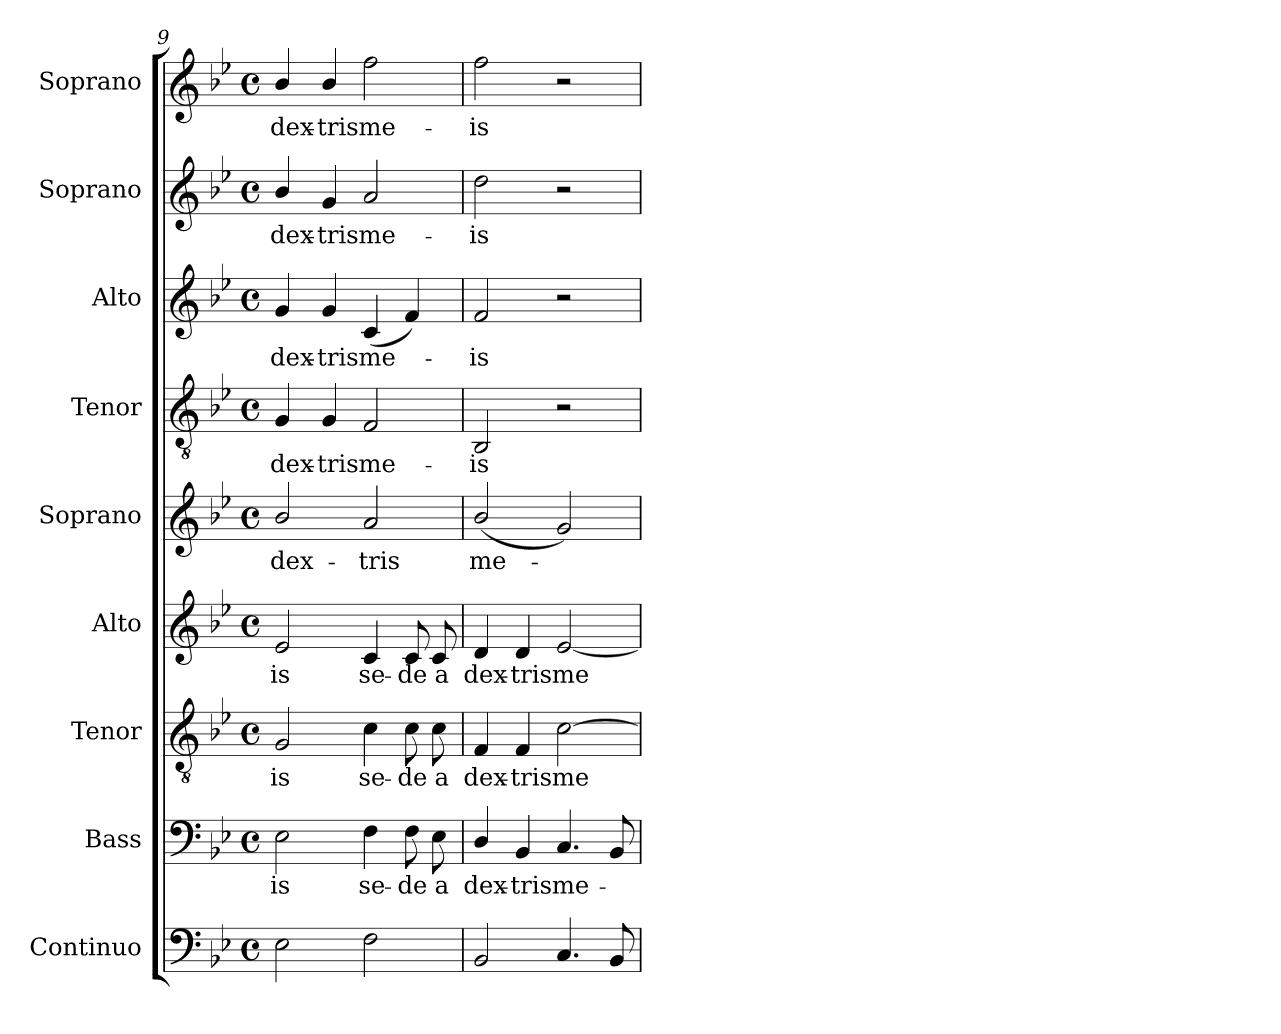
**kern	**kern	**text	**kern	**text	**kern	**text	**kern	**text	**kern	**text	**kern	**text	**kern	**text	**kern	**text
*part9	*part8	*part8	*part7	*part7	*part6	*part6	*part5	*part5	*part4	*part4	*part3	*part3	*part2	*part2	*part1	*part1
*staff9	*staff8	*staff8	*staff7	*staff7	*staff6	*staff6	*staff5	*staff5	*staff4	*staff4	*staff3	*staff3	*staff2	*staff2	*staff1	*staff1
*I"Continuo	*I"Bass	*	*I"Tenor	*	*I"Alto	*	*I"Soprano	*	*I"Tenor	*	*I"Alto	*	*I"Soprano	*	*I"Soprano	*
*I'Cont.	*I'B.	*	*I'T.	*	*I'A.	*	*I'S.	*	*I'T.	*	*I'A.	*	*I'S.	*	*I'S.	*
*clefF4	*clefF4	*	*clefGv2	*	*clefG2	*	*clefG2	*	*clefGv2	*	*clefG2	*	*clefG2	*	*clefG2	*
*	*	*	*ITrd7c12	*	*	*	*	*	*ITrd7c12	*	*	*	*	*	*	*
*k[b-e-]	*k[b-e-]	*	*k[b-e-]	*	*k[b-e-]	*	*k[b-e-]	*	*k[b-e-]	*	*k[b-e-]	*	*k[b-e-]	*	*k[b-e-]	*
*B-:	*B-:	*	*B-:	*	*B-:	*	*B-:	*	*B-:	*	*B-:	*	*B-:	*	*B-:	*
*M4/4	*M4/4	*	*M4/4	*	*M4/4	*	*M4/4	*	*M4/4	*	*M4/4	*	*M4/4	*	*M4/4	*
*met(c)	*met(c)	*	*met(c)	*	*met(c)	*	*met(c)	*	*met(c)	*	*met(c)	*	*met(c)	*	*met(c)	*
=9	=9	=9	=9	=9	=9	=9	=9	=9	=9	=9	=9	=9	=9	=9	=9	=9
!	!	!LO:LY:b:color=#000000	!	!	!	!	!	!	!	!	!	!	!	!	!	!
!	!	!	!	!LO:LY:b:color=#000000	!	!	!	!	!	!	!	!	!	!	!	!
!	!	!	!	!	!	!LO:LY:b:color=#000000	!	!	!	!	!	!	!	!	!	!
!	!	!	!	!	!	!	!	!LO:LY:b:color=#000000	!	!	!	!	!	!	!	!
!	!	!	!	!	!	!	!	!	!	!LO:LY:b:color=#000000	!	!	!	!	!	!
!	!	!	!	!	!	!	!	!	!	!	!	!LO:LY:b:color=#000000	!	!	!	!
!	!	!	!	!	!	!	!	!	!	!	!	!	!	!LO:LY:b:color=#000000	!	!
!	!	!	!	!	!	!	!	!	!	!	!	!	!	!	!	!LO:LY:b:color=#000000
2E-i\	2E-i\	-is	2GGi/	-is	2e-i/	-is	2b-i/	dex-	4GGi/	dex-	4gi/	dex-	4b-i/	dex-	4b-i/	dex-
!	!	!	!	!	!	!	!	!	!	!LO:LY:b:color=#000000	!	!	!	!	!	!
!	!	!	!	!	!	!	!	!	!	!	!	!LO:LY:b:color=#000000	!	!	!	!
!	!	!	!	!	!	!	!	!	!	!	!	!	!	!LO:LY:b:color=#000000	!	!
!	!	!	!	!	!	!	!	!	!	!	!	!	!	!	!	!LO:LY:b:color=#000000
.	.	.	.	.	.	.	.	.	4GGi/	-tris	4gi/	-tris	4gi/	-tris	4b-i/	-tris
!	!	!LO:LY:b:color=#000000	!	!	!	!	!	!	!	!	!	!	!	!	!	!
!	!	!	!	!LO:LY:b:color=#000000	!	!	!	!	!	!	!	!	!	!	!	!
!	!	!	!	!	!	!LO:LY:b:color=#000000	!	!	!	!	!	!	!	!	!	!
!	!	!	!	!	!	!	!	!LO:LY:b:color=#000000	!	!	!	!	!	!	!	!
!	!	!	!	!	!	!	!	!	!	!LO:LY:b:color=#000000	!	!	!	!	!	!
!	!	!	!	!	!	!	!	!	!	!	!	!LO:LY:b:color=#000000	!	!	!	!
!	!	!	!	!	!	!	!	!	!	!	!	!	!	!LO:LY:b:color=#000000	!	!
!	!	!	!	!	!	!	!	!	!	!	!	!	!	!	!	!LO:LY:b:color=#000000
2Fi\	4Fi\	se-	4Ci\	se-	4ci/	se-	2ai/	-tris	2FFi/	me-	(4ci/	me-	2ai/	me-	2ffi\	me-
!	!	!LO:LY:b:color=#000000	!	!	!	!	!	!	!	!	!	!	!	!	!	!
!	!	!	!	!LO:LY:b:color=#000000	!	!	!	!	!	!	!	!	!	!	!	!
!	!	!	!	!	!	!LO:LY:b:color=#000000	!	!	!	!	!	!	!	!	!	!
.	8Fi\	-de	8Ci\	-de	8ci/	-de	.	.	.	.	4fi/)	.	.	.	.	.
!	!	!LO:LY:b:color=#000000	!	!	!	!	!	!	!	!	!	!	!	!	!	!
!	!	!	!	!LO:LY:b:color=#000000	!	!	!	!	!	!	!	!	!	!	!	!
!	!	!	!	!	!	!LO:LY:b:color=#000000	!	!	!	!	!	!	!	!	!	!
.	8E-i\	a	8Ci\	a	8ci/	a	.	.	.	.	.	.	.	.	.	.
=10	=10	=10	=10	=10	=10	=10	=10	=10	=10	=10	=10	=10	=10	=10	=10	=10
!	!	!LO:LY:b:color=#000000	!	!	!	!	!	!	!	!	!	!	!	!	!	!
!	!	!	!	!LO:LY:b:color=#000000	!	!	!	!	!	!	!	!	!	!	!	!
!	!	!	!	!	!	!LO:LY:b:color=#000000	!	!	!	!	!	!	!	!	!	!
!	!	!	!	!	!	!	!	!LO:LY:b:color=#000000	!	!	!	!	!	!	!	!
!	!	!	!	!	!	!	!	!	!	!LO:LY:b:color=#000000	!	!	!	!	!	!
!	!	!	!	!	!	!	!	!	!	!	!	!LO:LY:b:color=#000000	!	!	!	!
!	!	!	!	!	!	!	!	!	!	!	!	!	!	!LO:LY:b:color=#000000	!	!
!	!	!	!	!	!	!	!	!	!	!	!	!	!	!	!	!LO:LY:b:color=#000000
2BB-i/	4Di/	dex-	4FFi/	dex-	4di/	dex-	(2b-i/	me-	2BBB-i/	-is	2fi/	-is	2ddi\	-is	2ffi\	-is
!	!	!LO:LY:b:color=#000000	!	!	!	!	!	!	!	!	!	!	!	!	!	!
!	!	!	!	!LO:LY:b:color=#000000	!	!	!	!	!	!	!	!	!	!	!	!
!	!	!	!	!	!	!LO:LY:b:color=#000000	!	!	!	!	!	!	!	!	!	!
.	4BB-i/	-tris	4FFi/	-tris	4di/	-tris	.	.	.	.	.	.	.	.	.	.
!	!	!LO:LY:b:color=#000000	!	!	!	!	!	!	!	!	!	!	!	!	!	!
!	!	!	!	!LO:LY:b:color=#000000	!	!	!	!	!	!	!	!	!	!	!	!
!	!	!	!	!	!	!LO:LY:b:color=#000000	!	!	!	!	!	!	!	!	!	!
4.Ci/	4.Ci/	me-	[2Ci\	me-	[2e-i/	me-	2gi/)	.	2r	.	2r	.	2r	.	2r	.
8BB-i/	8BB-i/	.	.	.	.	.	.	.	.	.	.	.	.	.	.	.
=	=	=	=	=	=	=	=	=	=	=	=	=	=	=	=	=
*-	*-	*-	*-	*-	*-	*-	*-	*-	*-	*-	*-	*-	*-	*-	*-	*-
